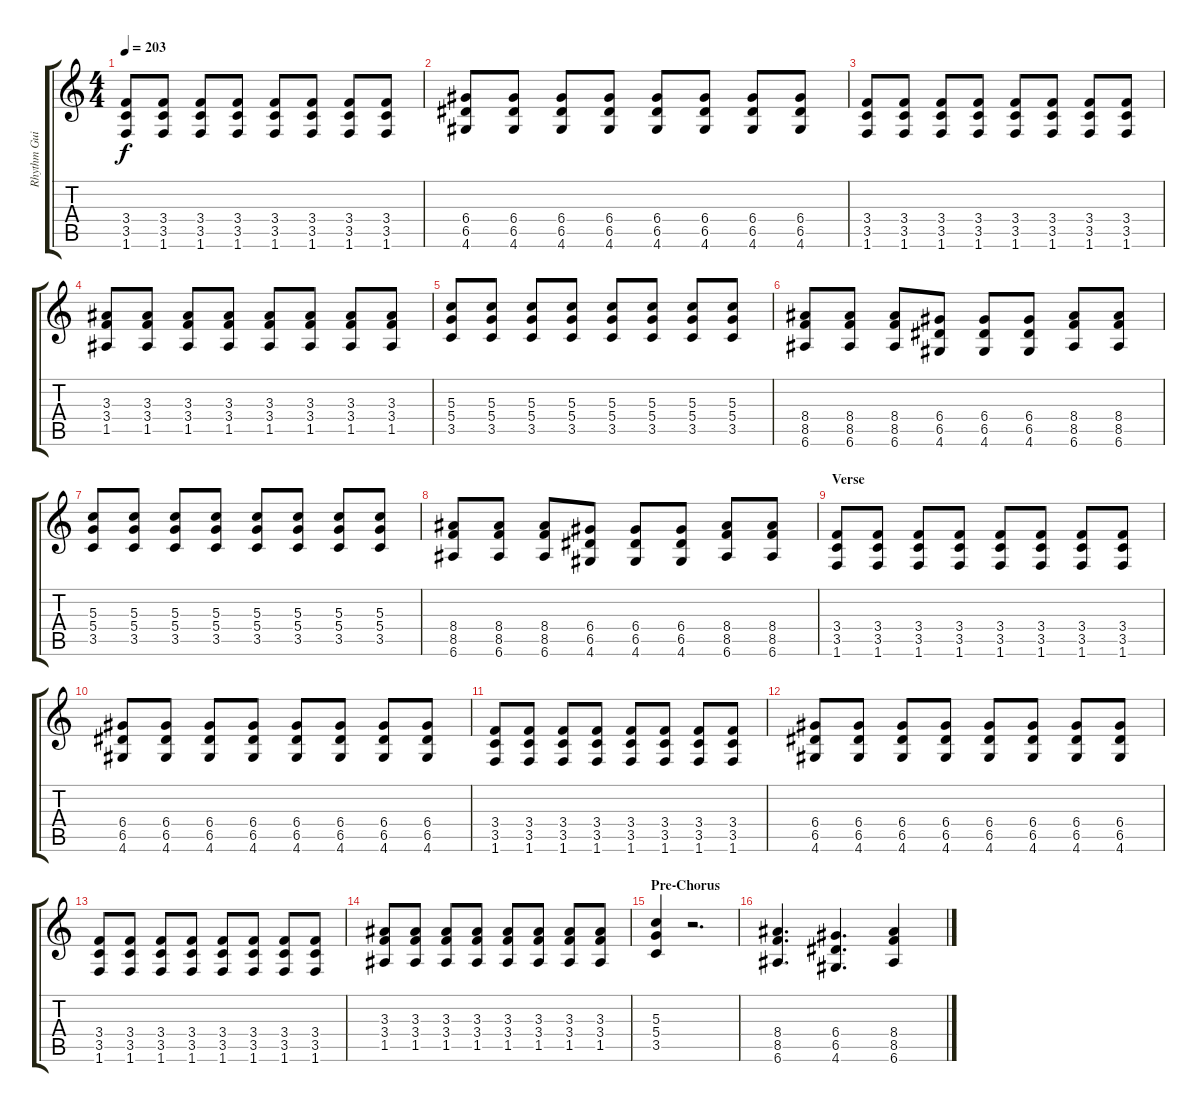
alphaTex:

\track ("Rhythm Guitar" "Rhythm Gui") {instrument overdrivenguitar}
\staff {score tabs}
\tuning (E4 B3 G3 D3 A2 E2) {hide}
\ts (4 4)
\tempo 203
\clef g2
\ks c
(3.4 3.5 1.6).8{dy f} (3.4 3.5 1.6).8 (3.4 3.5 1.6).8 (3.4 3.5 1.6).8 (3.4 3.5 1.6).8 (3.4 3.5 1.6).8 (3.4 3.5 1.6).8 (3.4 3.5 1.6).8 |
(6.4 6.5 4.6).8 (6.4 6.5 4.6).8 (6.4 6.5 4.6).8 (6.4 6.5 4.6).8 (6.4 6.5 4.6).8 (6.4 6.5 4.6).8 (6.4 6.5 4.6).8 (6.4 6.5 4.6).8 |
(3.4 3.5 1.6).8 (3.4 3.5 1.6).8 (3.4 3.5 1.6).8 (3.4 3.5 1.6).8 (3.4 3.5 1.6).8 (3.4 3.5 1.6).8 (3.4 3.5 1.6).8 (3.4 3.5 1.6).8 |
(3.3 3.4 1.5).8 (3.3 3.4 1.5).8 (3.3 3.4 1.5).8 (3.3 3.4 1.5).8 (3.3 3.4 1.5).8 (3.3 3.4 1.5).8 (3.3 3.4 1.5).8 (3.3 3.4 1.5).8 |
(5.3 5.4 3.5).8 (5.3 5.4 3.5).8 (5.3 5.4 3.5).8 (5.3 5.4 3.5).8 (5.3 5.4 3.5).8 (5.3 5.4 3.5).8 (5.3 5.4 3.5).8 (5.3 5.4 3.5).8 |
(8.4 8.5 6.6).8 (8.4 8.5 6.6).8 (8.4 8.5 6.6).8 (6.4 6.5 4.6).8 (6.4 6.5 4.6).8 (6.4 6.5 4.6).8 (8.4 8.5 6.6).8 (8.4 8.5 6.6).8 |
(5.3 5.4 3.5).8 (5.3 5.4 3.5).8 (5.3 5.4 3.5).8 (5.3 5.4 3.5).8 (5.3 5.4 3.5).8 (5.3 5.4 3.5).8 (5.3 5.4 3.5).8 (5.3 5.4 3.5).8 |
(8.4 8.5 6.6).8 (8.4 8.5 6.6).8 (8.4 8.5 6.6).8 (6.4 6.5 4.6).8 (6.4 6.5 4.6).8 (6.4 6.5 4.6).8 (8.4 8.5 6.6).8 (8.4 8.5 6.6).8 |
\section ("" "Verse")
(3.4 3.5 1.6).8 (3.4 3.5 1.6).8 (3.4 3.5 1.6).8 (3.4 3.5 1.6).8 (3.4 3.5 1.6).8 (3.4 3.5 1.6).8 (3.4 3.5 1.6).8 (3.4 3.5 1.6).8 |
(6.4 6.5 4.6).8 (6.4 6.5 4.6).8 (6.4 6.5 4.6).8 (6.4 6.5 4.6).8 (6.4 6.5 4.6).8 (6.4 6.5 4.6).8 (6.4 6.5 4.6).8 (6.4 6.5 4.6).8 |
(3.4 3.5 1.6).8 (3.4 3.5 1.6).8 (3.4 3.5 1.6).8 (3.4 3.5 1.6).8 (3.4 3.5 1.6).8 (3.4 3.5 1.6).8 (3.4 3.5 1.6).8 (3.4 3.5 1.6).8 |
(6.4 6.5 4.6).8 (6.4 6.5 4.6).8 (6.4 6.5 4.6).8 (6.4 6.5 4.6).8 (6.4 6.5 4.6).8 (6.4 6.5 4.6).8 (6.4 6.5 4.6).8 (6.4 6.5 4.6).8 |
(3.4 3.5 1.6).8 (3.4 3.5 1.6).8 (3.4 3.5 1.6).8 (3.4 3.5 1.6).8 (3.4 3.5 1.6).8 (3.4 3.5 1.6).8 (3.4 3.5 1.6).8 (3.4 3.5 1.6).8 |
(3.3 3.4 1.5).8 (3.3 3.4 1.5).8 (3.3 3.4 1.5).8 (3.3 3.4 1.5).8 (3.3 3.4 1.5).8 (3.3 3.4 1.5).8 (3.3 3.4 1.5).8 (3.3 3.4 1.5).8 |
\section ("" "Pre-Chorus")
(5.3 5.4 3.5).4 r.2{d} |
(8.4 8.5 6.6).4{d} (6.4 6.5 4.6).4{d} (8.4 8.5 6.6).4
